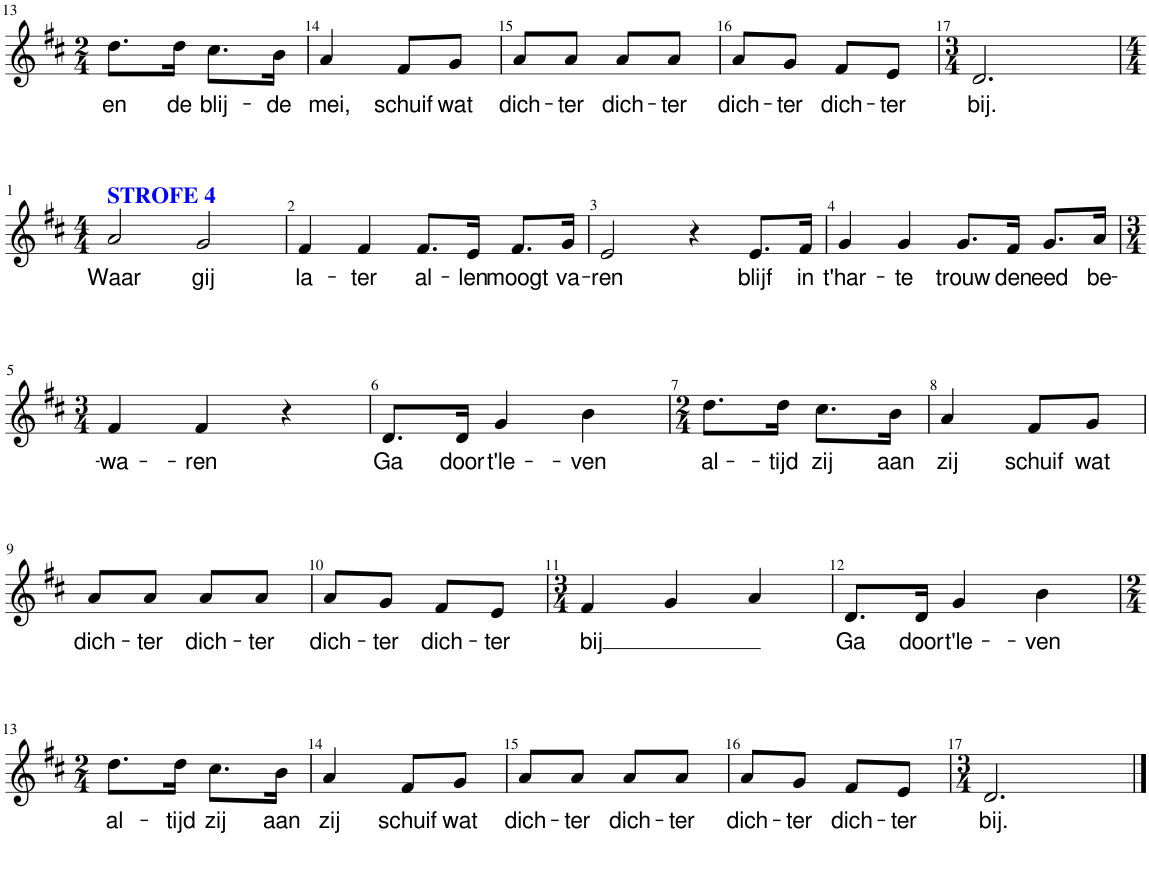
**kern	**text
*part1	*part1
*staff1	*staff1
*I"Stem	*
*I'Stm.	*
!!LO:PB:g=z
*clefG2	*
*k[f#c#]	*
*M2/4	*
=13	=13
!	!LO:LY:b
8.dd\L	en
!	!LO:LY:b
16dd\Jk	de
!	!LO:LY:b
8.cc#\L	blij-
!	!LO:LY:b
16b\Jk	-de
=14	=14
!	!LO:LY:b
4a/	mei,
!	!LO:LY:b
8f#/L	schuif
!	!LO:LY:b
8g/J	wat
=15	=15
!	!LO:LY:b
8a/L	dich-
!	!LO:LY:b
8a/J	-ter
!	!LO:LY:b
8a/L	dich-
!	!LO:LY:b
8a/J	-ter
=16	=16
!	!LO:LY:b
8a/L	dich-
!	!LO:LY:b
8g/J	-ter
!	!LO:LY:b
8f#/L	dich-
!	!LO:LY:b
8e/J	-ter
=17	=17
*M3/4	*
!	!LO:LY:b
2.d/	bij.
!!LO:LB:g=z
=1	=1
*M4/4	*
!LO:TX:a:B:color=#0000FF:t=STROFE 4	!
!	!LO:LY:b
2a/	Waar
!	!LO:LY:b
2g/	gij
=2	=2
!	!LO:LY:b
4f#/	la-
!	!LO:LY:b
4f#/	-ter
!	!LO:LY:b
8.f#/L	al-
!	!LO:LY:b
16e/Jk	-len
!	!LO:LY:b
8.f#/L	moogt
!	!LO:LY:b
16g/Jk	va-
=3	=3
!	!LO:LY:b
2e/	-ren
4r	.
!	!LO:LY:b
8.e/L	blijf
!	!LO:LY:b
16f#/Jk	in
=4	=4
!	!LO:LY:b
4g/	t'har-
!	!LO:LY:b
4g/	-te
!	!LO:LY:b
8.g/L	trouw
!	!LO:LY:b
16f#/Jk	den
!	!LO:LY:b
8.g/L	eed
!	!LO:LY:b
16a/Jk	be-
!!LO:LB:g=z
=5	=5
*M3/4	*
!	!LO:LY:b
4f#/	-wa-
!	!LO:LY:b
4f#/	-ren
4r	.
=6	=6
!	!LO:LY:b
8.d/L	Ga
!	!LO:LY:b
16d/Jk	door
!	!LO:LY:b
4g/	t'le-
!	!LO:LY:b
4b\	-ven
=7	=7
*M2/4	*
!	!LO:LY:b
8.dd\L	al-
!	!LO:LY:b
16dd\Jk	-tijd
!	!LO:LY:b
8.cc#\L	zij
!	!LO:LY:b
16b\Jk	aan
=8	=8
!	!LO:LY:b
4a/	zij
!	!LO:LY:b
8f#/L	schuif
!	!LO:LY:b
8g/J	wat
!!LO:LB:g=z
=9	=9
!	!LO:LY:b
8a/L	dich-
!	!LO:LY:b
8a/J	-ter
!	!LO:LY:b
8a/L	dich-
!	!LO:LY:b
8a/J	-ter
=10	=10
!	!LO:LY:b
8a/L	dich-
!	!LO:LY:b
8g/J	-ter
!	!LO:LY:b
8f#/L	dich-
!	!LO:LY:b
8e/J	-ter
=11	=11
*M3/4	*
!	!LO:LY:b
4f#/	bij
4g/	.
4a/	.
=12	=12
!	!LO:LY:b
8.d/L	Ga
!	!LO:LY:b
16d/Jk	door
!	!LO:LY:b
4g/	t'le-
!	!LO:LY:b
4b\	-ven
!!LO:LB:g=z
=13	=13
*M2/4	*
!	!LO:LY:b
8.dd\L	al-
!	!LO:LY:b
16dd\Jk	-tijd
!	!LO:LY:b
8.cc#\L	zij
!	!LO:LY:b
16b\Jk	aan
=14	=14
!	!LO:LY:b
4a/	zij
!	!LO:LY:b
8f#/L	schuif
!	!LO:LY:b
8g/J	wat
=15	=15
!	!LO:LY:b
8a/L	dich-
!	!LO:LY:b
8a/J	-ter
!	!LO:LY:b
8a/L	dich-
!	!LO:LY:b
8a/J	-ter
=16	=16
!	!LO:LY:b
8a/L	dich-
!	!LO:LY:b
8g/J	-ter
!	!LO:LY:b
8f#/L	dich-
!	!LO:LY:b
8e/J	-ter
=17	=17
*M3/4	*
!	!LO:LY:b
2.d/	bij.
==	==
*-	*-
